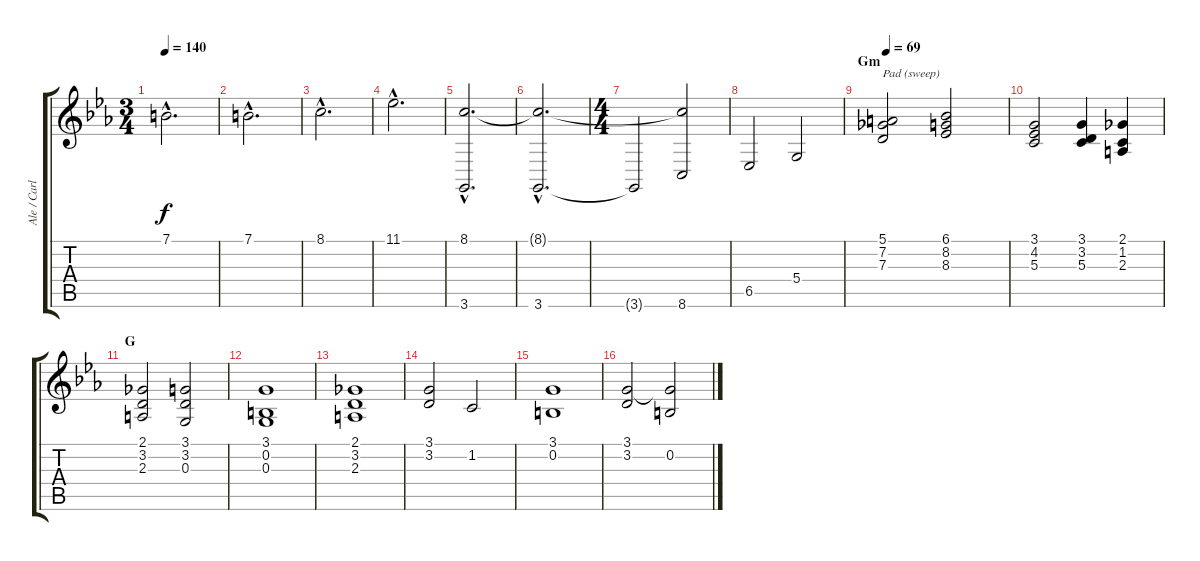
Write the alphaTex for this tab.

\track ("Ale / Carlitos" "Ale / Carl") {instrument stringensemble1}
\staff {score tabs}
\tuning (E4 B3 G3 D3 A2 E2) {hide}
\ts (3 4)
\tempo 140
\clef g2
\ks cminor
7.1{hac}.2{d dy f} |
7.1{hac}.2{d} |
8.1{hac}.2{d} |
11.1{hac}.2{d} |
(8.1{hac} 3.6{hac}).2{d} |
(8.1{hac t} 3.6{hac}).2{d} |
\ts (4 4)
3.6{t}.2{balance 2} (8.1{t} 8.6).2 |
6.5.2 5.4.2 |
\section ("" "Gm")
\tempo 69
(5.1 7.2 7.3).2{txt "Pad (sweep)" instrument pad8sweep} (6.1 8.2 8.3).2 |
(3.1 4.2 5.3).2 (3.1 3.2 5.3).4 (2.1 1.2 2.3).4 |
\section ("" "G")
(2.1 3.2 2.3).2 (3.1 3.2 0.3).2 |
(3.1 0.2 0.3).1 |
(2.1 3.2 2.3).1 |
(3.1 3.2).2 1.2.2 |
(3.1 0.2).1 |
(3.1 3.2).2 (3.1{t} 0.2).2
